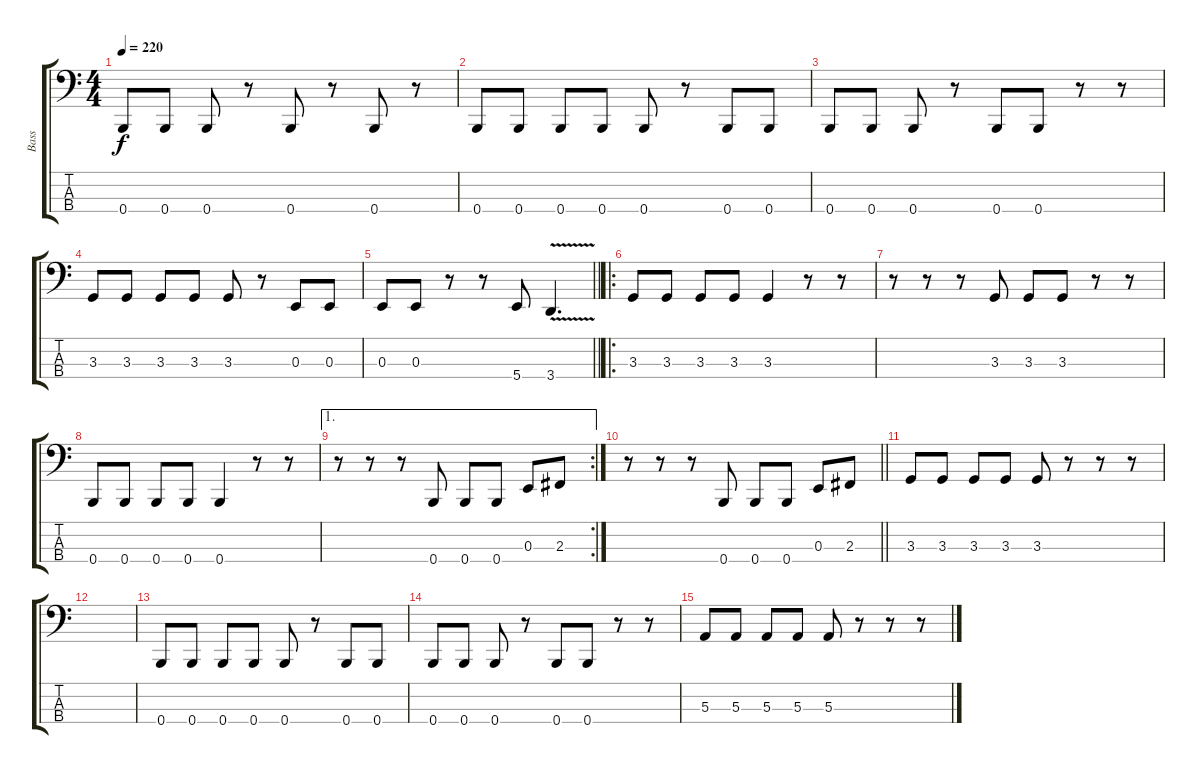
\track ("Bass" "Bass") {instrument electricbasspick}
\staff {score tabs}
\tuning (D2 A1 E1 B0) {hide}
\ts (4 4)
\tempo 220
\clef f4
\ks c
0.4.8{dy f} 0.4.8 0.4.8 r.8 0.4.8 r.8 0.4.8 r.8 |
0.4.8 0.4.8 0.4.8 0.4.8 0.4.8 r.8 0.4.8 0.4.8 |
0.4.8 0.4.8 0.4.8 r.8 0.4.8 0.4.8 r.8 r.8 |
3.3.8 3.3.8 3.3.8 3.3.8 3.3.8 r.8 0.3.8 0.3.8 |
\barLineRight lightlight
0.3.8 0.3.8 r.8 r.8 5.4.8 3.4{v}.4{d} |
\ro
3.3.8 3.3.8 3.3.8 3.3.8 3.3.4 r.8 r.8 |
r.8 r.8 r.8 3.3.8 3.3.8 3.3.8 r.8 r.8 |
0.4.8 0.4.8 0.4.8 0.4.8 0.4.4 r.8 r.8 |
\ae 1
\rc 2
r.8 r.8 r.8 0.4.8 0.4.8 0.4.8 0.3.8 2.3.8 |
\barLineRight lightlight
r.8 r.8 r.8 0.4.8 0.4.8 0.4.8 0.3.8 2.3.8 |
3.3.8 3.3.8 3.3.8 3.3.8 3.3.8 r.8 r.8 r.8 |
|
0.4.8 0.4.8 0.4.8 0.4.8 0.4.8 r.8 0.4.8 0.4.8 |
0.4.8 0.4.8 0.4.8 r.8 0.4.8 0.4.8 r.8 r.8 |
5.3.8 5.3.8 5.3.8 5.3.8 5.3.8 r.8 r.8 r.8
